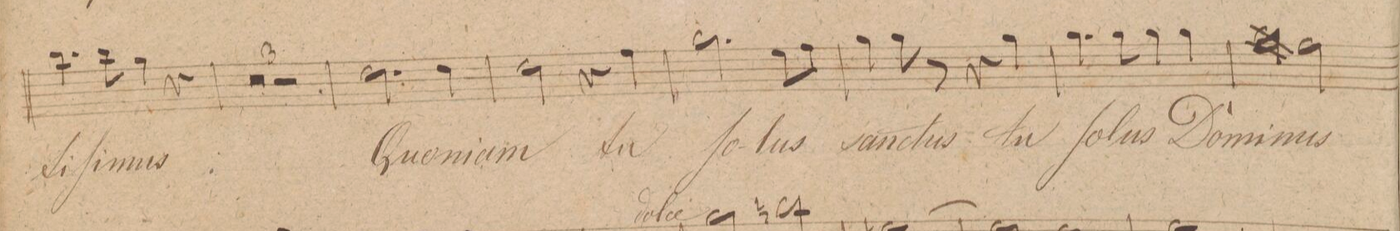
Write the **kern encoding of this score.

**kern	**text	**dynam
*I"Alto.	*	*
*clefC3	*	*
*k[f#c#g#]	*	*
*met(c)	*	*
*M4/4	*	*
4.cc#\	-ti-	.
8cc#\	-ſi-	.
4a\	-mus	.
4r	.	.
=161	=161	=161
0r	.	.
=162	=162	=162
=163	=163	=163
1r	.	.
=164	=164	=164
2.e\	Quo-	.
4e\	-ni-	.
=165	=165	=165
2e\	-am	.
4r	.	.
4g#\	tu	.
=166	=166	=166
2.a\	So-	.
8f#\L	-lus	.
8g#\J	.	.
=167	=167	=167
4a\	san-	.
8a\	-ctus	.
8r	.	.
4r	.	.
4a\	tu	.
=168	=168	=168
4.a\	ſo-	.
8a\	-lus	.
4a\	Do-	.
4a\	-mi-	.
=169	=169	=169
2g#\	-nus	.
*-	*-	*-
